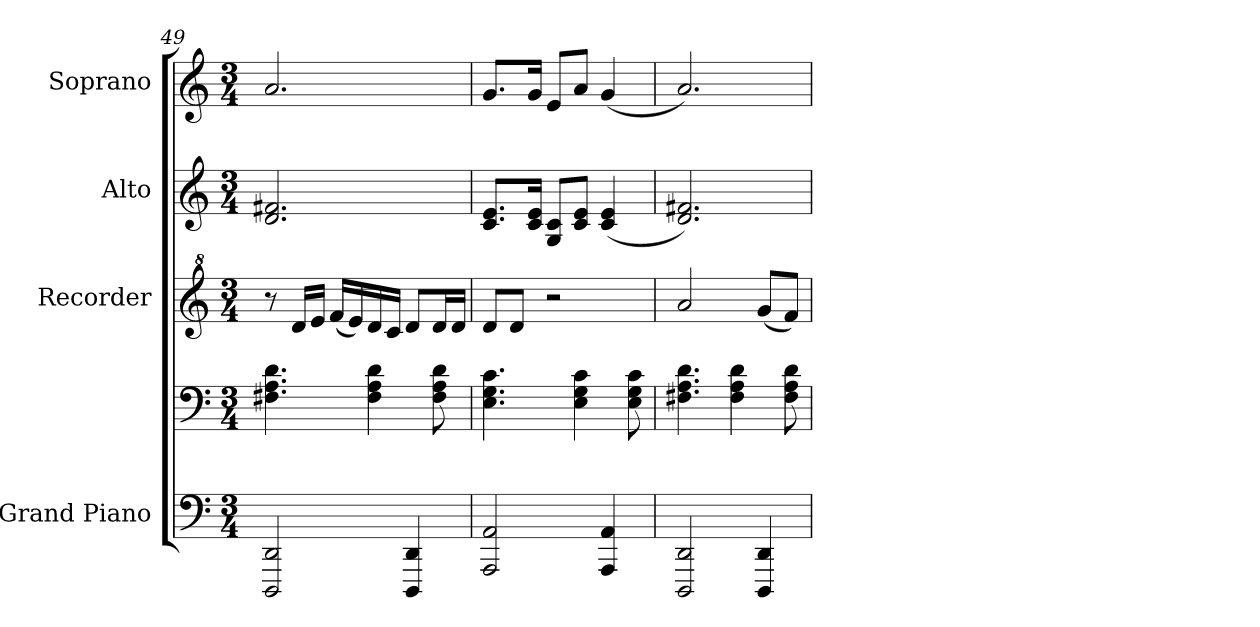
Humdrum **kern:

**kern	**kern	**kern	**kern	**kern
*part4	*part4	*part3	*part2	*part1
*staff5	*staff4	*staff3	*staff2	*staff1
*I"Grand Piano	*	*I"Recorder	*I"Alto	*I"Soprano
*I'Pno.	*	*I'Rec.	*I'A.	*I'S.
*clefF4	*clefF4	*clefG^2	*clefG2	*clefG2
*k[]	*k[]	*k[]	*k[]	*k[]
*M3/4	*M3/4	*M3/4	*M3/4	*M3/4
=49	=49	=49	=49	=49
2DDD/ 2DD/	4.F#X\ 4.A\ 4.d\	8r	2.d/ 2.f#X/	2.a/
.	.	16dd/LL	.	.
.	.	16ee/JJ	.	.
.	.	(16ff/LL	.	.
.	.	16ee/)	.	.
.	4F#\ 4A\ 4d\	16dd/	.	.
.	.	16cc/JJ	.	.
4DDD/ 4DD/	.	8dd/L	.	.
.	8F#\ 8A\ 8d\	16dd/L	.	.
.	.	16dd/JJ	.	.
!!LO:PB:g=z
=50	=50	=50	=50	=50
2AAA/ 2AA/	4.E\ 4.G\ 4.c\	8dd/L	8.c/ 8.e/L	8.g/L
.	.	8dd/J	.	.
.	.	.	16c/ 16e/Jk	16g/Jk
.	.	2r	8G/ 8c/L	8e/L
.	4E\ 4G\ 4c\	.	8c/ 8e/J	8a/J
4AAA/ 4AA/	.	.	(4c/ 4e/	(4g/
.	8E\ 8G\ 8c\	.	.	.
=51	=51	=51	=51	=51
2DDD/ 2DD/	4.F#X\ 4.A\ 4.d\	2aa/	2.d/ 2.f#X/)	2.a/)
.	4F#\ 4A\ 4d\	.	.	.
4DDD/ 4DD/	.	(8gg/L	.	.
.	8F#\ 8A\ 8d\	8ff/J)	.	.
=	=	=	=	=
*-	*-	*-	*-	*-
